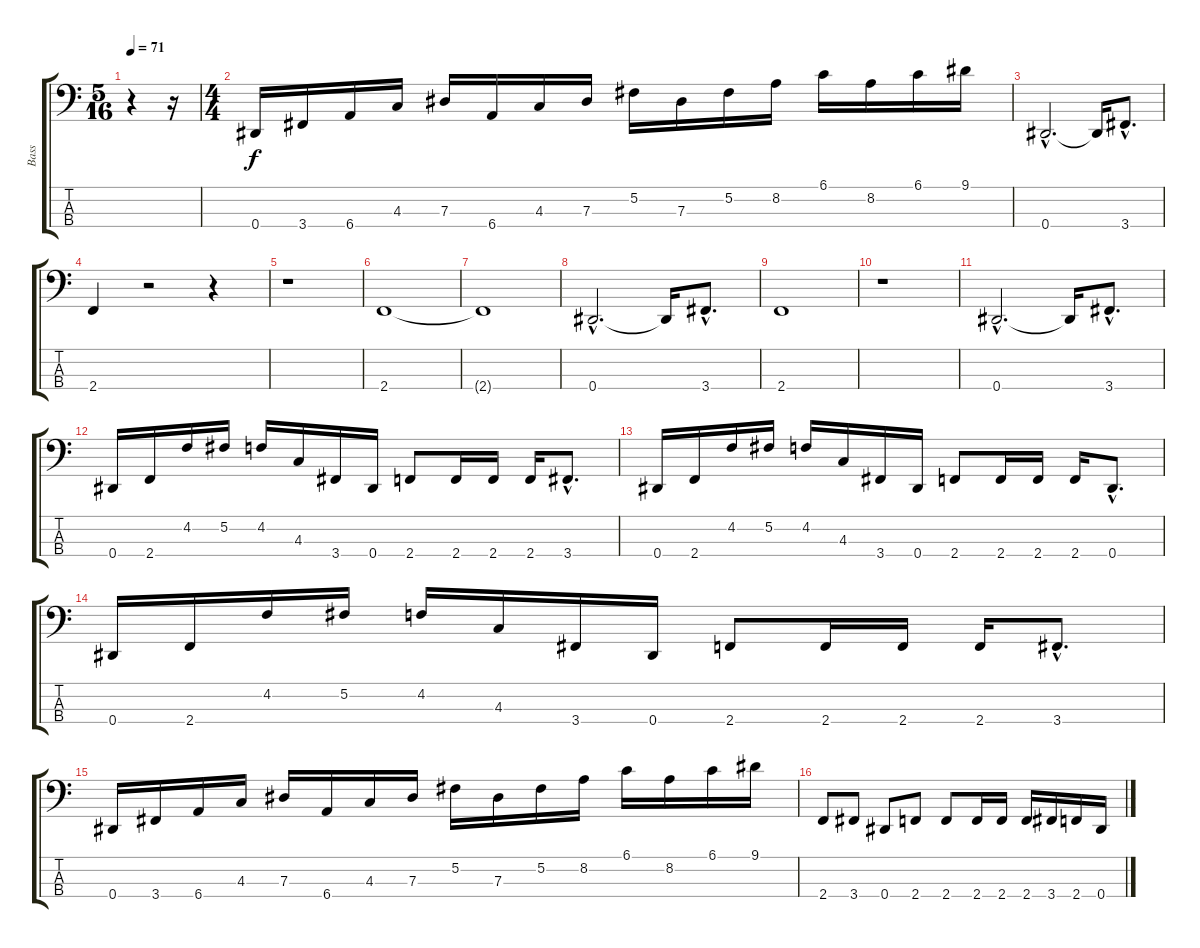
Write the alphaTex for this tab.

\track ("Bass" "Bass") {instrument electricbasspick}
\staff {score tabs}
\tuning (Gb2 Db2 Ab1 Eb1) {hide}
\ts (5 16)
\tempo 71
\clef f4
\ks c
r.4{dy f instrument electricbasspick} r.16 |
\ts (4 4)
0.4.16 3.4.16 6.4.16 4.3.16 7.3.16 6.4.16 4.3.16 7.3.16 5.2.16 7.3.16 5.2.16 8.2.16 6.1.16 8.2.16 6.1.16 9.1.16 |
0.4{hac}.2{d} 0.4{t}.16 3.4{hac}.8{d} |
2.4.4 r.2 r.4 |
r.1 |
2.4.1 |
2.4{t}.1 |
0.4{hac}.2{d} 0.4{t}.16 3.4{hac}.8{d} |
2.4.1 |
r.1 |
0.4{hac}.2{d} 0.4{t}.16 3.4{hac}.8{d} |
0.4.16 2.4.16 4.2.16 5.2.16 4.2.16 4.3.16 3.4.16 0.4.16 2.4.8 2.4.16 2.4.16 2.4.16 3.4{hac}.8{d} |
0.4.16 2.4.16 4.2.16 5.2.16 4.2.16 4.3.16 3.4.16 0.4.16 2.4.8 2.4.16 2.4.16 2.4.16 0.4{hac}.8{d} |
0.4.16 2.4.16 4.2.16 5.2.16 4.2.16 4.3.16 3.4.16 0.4.16 2.4.8 2.4.16 2.4.16 2.4.16 3.4{hac}.8{d} |
0.4.16 3.4.16 6.4.16 4.3.16 7.3.16 6.4.16 4.3.16 7.3.16 5.2.16 7.3.16 5.2.16 8.2.16 6.1.16 8.2.16 6.1.16 9.1.16 |
2.4.8 3.4.8 0.4.8 2.4.8 2.4.8 2.4.16 2.4.16 2.4.16 3.4.16 2.4.16 0.4.16
